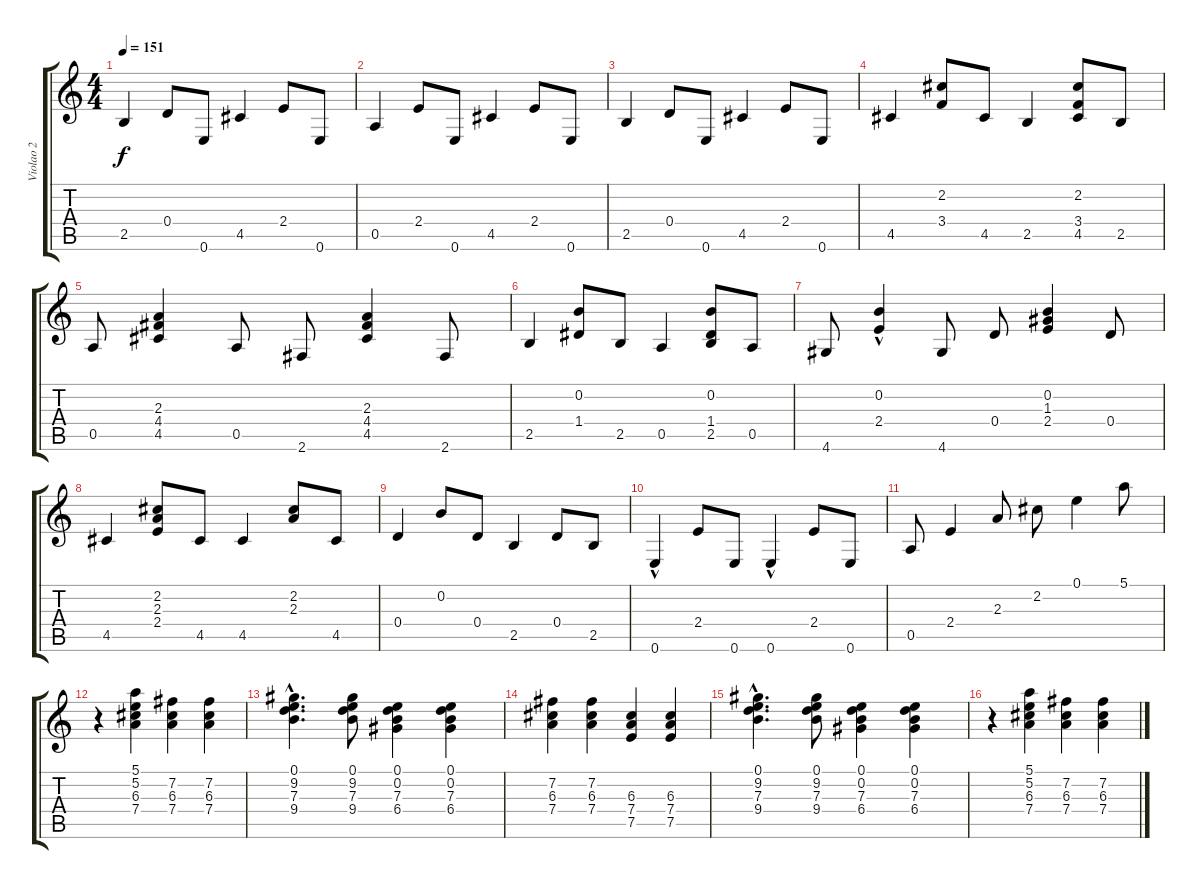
\track ("Violao 2" "Violao 2") {instrument acousticguitarnylon}
\staff {score tabs}
\tuning (E4 B3 G3 D3 A2 E2) {hide}
\ts (4 4)
\tempo 151
\clef g2
\ks c
2.5.4{dy f} 0.4.8 0.6.8 4.5.4 2.4.8 0.6.8 |
0.5.4 2.4.8 0.6.8 4.5.4 2.4.8 0.6.8 |
2.5.4 0.4.8 0.6.8 4.5.4 2.4.8 0.6.8 |
4.5.4 (2.2 3.4).8 4.5.8 2.5.4 (2.2 3.4 4.5).8 2.5.8 |
0.5.8 (2.3 4.4 4.5).4 0.5.8 2.6.8 (2.3 4.4 4.5).4 2.6.8 |
2.5.4 (0.2 1.4).8 2.5.8 0.5.4 (0.2 1.4 2.5).8 0.5.8 |
4.6.8 (0.2{hac} 2.4).4 4.6.8 0.4.8 (0.2 1.3 2.4).4 0.4.8 |
4.5.4 (2.2 2.3 2.4).8 4.5.8 4.5.4 (2.2 2.3).8 4.5.8 |
0.4.4 0.2.8 0.4.8 2.5.4 0.4.8 2.5.8 |
0.6{hac}.4 2.4.8 0.6.8 0.6{hac}.4 2.4.8 0.6.8 |
0.5.8 2.4.4 2.3.8 2.2.8 0.1.4 5.1.8 |
r.4 (5.1 5.2 6.3 7.4).4 (7.2 6.3 7.4).4 (7.2 6.3 7.4).4 |
(0.1{hac} 9.2{hac} 7.3{hac} 9.4{hac}).4{d} (0.1 9.2 7.3 9.4).8 (0.1 0.2 7.3 6.4).4 (0.1 0.2 7.3 6.4).4 |
(7.2 6.3 7.4).4 (7.2 6.3 7.4).4 (6.3 7.4 7.5).4 (6.3 7.4 7.5).4 |
(0.1{hac} 9.2{hac} 7.3{hac} 9.4{hac}).4{d} (0.1 9.2 7.3 9.4).8 (0.1 0.2 7.3 6.4).4 (0.1 0.2 7.3 6.4).4 |
r.4 (5.1 5.2 6.3 7.4).4 (7.2 6.3 7.4).4 (7.2 6.3 7.4).4
